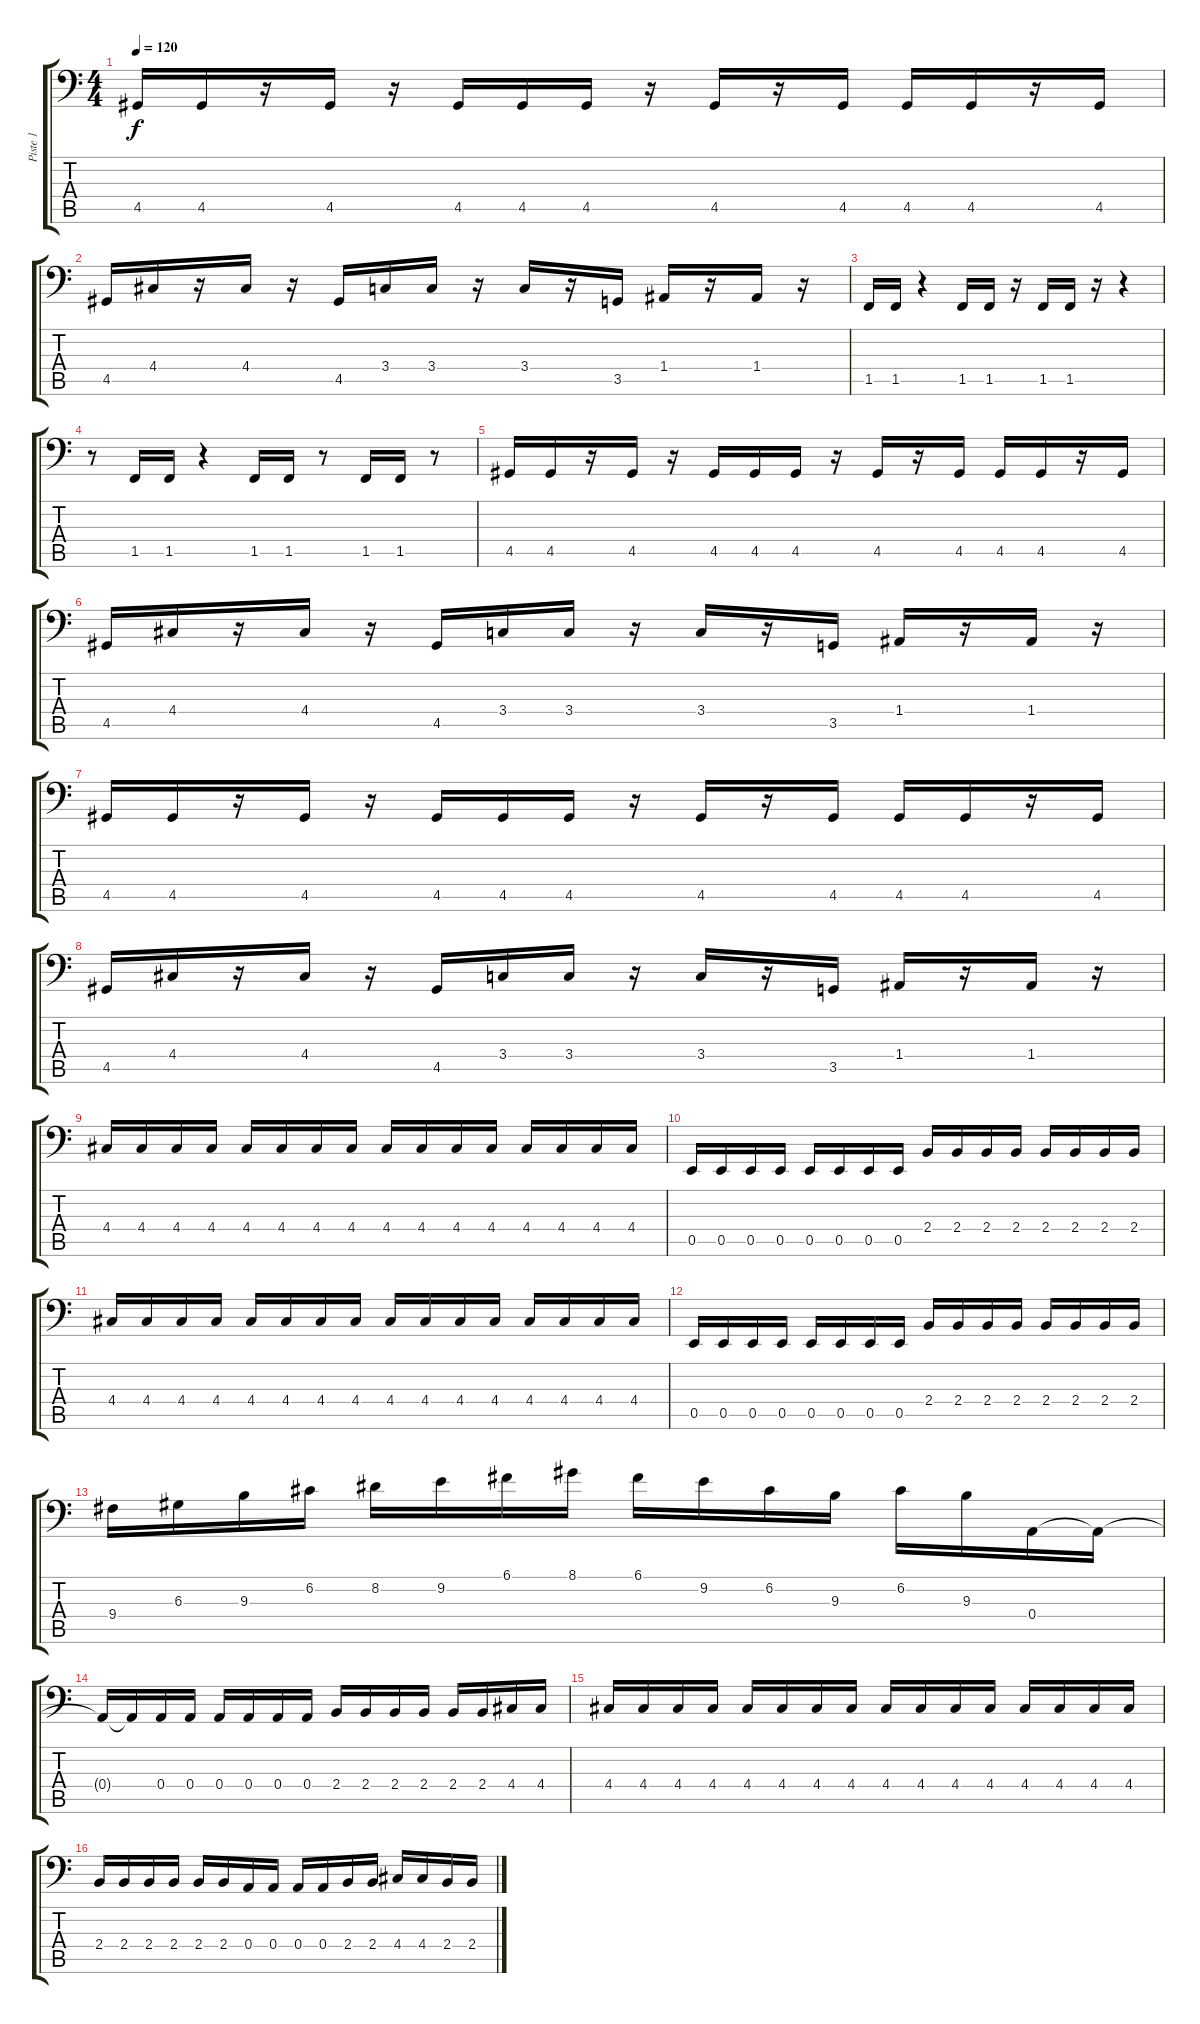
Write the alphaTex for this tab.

\track ("Piste 1" "Piste 1") {instrument electricbassfinger}
\staff {score tabs}
\tuning (C3 G2 D2 A1 E1 B0) {hide}
\ts (4 4)
\tempo 120
\clef f4
\ks c
4.5.16{dy f} 4.5.16 r.16 4.5.16 r.16 4.5.16 4.5.16 4.5.16 r.16 4.5.16 r.16 4.5.16 4.5.16 4.5.16 r.16 4.5.16 |
4.5.16 4.4.16 r.16 4.4.16 r.16 4.5.16 3.4.16 3.4.16 r.16 3.4.16 r.16 3.5.16 1.4.16 r.16 1.4.16 r.16 |
1.5.16 1.5.16 r.4 1.5.16 1.5.16 r.16 1.5.16 1.5.16 r.16 r.4 |
r.8 1.5.16 1.5.16 r.4 1.5.16 1.5.16 r.8 1.5.16 1.5.16 r.8 |
4.5.16 4.5.16 r.16 4.5.16 r.16 4.5.16 4.5.16 4.5.16 r.16 4.5.16 r.16 4.5.16 4.5.16 4.5.16 r.16 4.5.16 |
4.5.16 4.4.16 r.16 4.4.16 r.16 4.5.16 3.4.16 3.4.16 r.16 3.4.16 r.16 3.5.16 1.4.16 r.16 1.4.16 r.16 |
4.5.16 4.5.16 r.16 4.5.16 r.16 4.5.16 4.5.16 4.5.16 r.16 4.5.16 r.16 4.5.16 4.5.16 4.5.16 r.16 4.5.16 |
4.5.16 4.4.16 r.16 4.4.16 r.16 4.5.16 3.4.16 3.4.16 r.16 3.4.16 r.16 3.5.16 1.4.16 r.16 1.4.16 r.16 |
4.4.16 4.4.16 4.4.16 4.4.16 4.4.16 4.4.16 4.4.16 4.4.16 4.4.16 4.4.16 4.4.16 4.4.16 4.4.16 4.4.16 4.4.16 4.4.16 |
0.5.16 0.5.16 0.5.16 0.5.16 0.5.16 0.5.16 0.5.16 0.5.16 2.4.16 2.4.16 2.4.16 2.4.16 2.4.16 2.4.16 2.4.16 2.4.16 |
4.4.16 4.4.16 4.4.16 4.4.16 4.4.16 4.4.16 4.4.16 4.4.16 4.4.16 4.4.16 4.4.16 4.4.16 4.4.16 4.4.16 4.4.16 4.4.16 |
0.5.16 0.5.16 0.5.16 0.5.16 0.5.16 0.5.16 0.5.16 0.5.16 2.4.16 2.4.16 2.4.16 2.4.16 2.4.16 2.4.16 2.4.16 2.4.16 |
9.4.16 6.3.16 9.3.16 6.2.16 8.2.16 9.2.16 6.1.16 8.1.16 6.1.16 9.2.16 6.2.16 9.3.16 6.2.16 9.3.16 0.4.16 0.4{t}.16 |
0.4{t}.16 0.4{t}.16 0.4.16 0.4.16 0.4.16 0.4.16 0.4.16 0.4.16 2.4.16 2.4.16 2.4.16 2.4.16 2.4.16 2.4.16 4.4.16 4.4.16 |
4.4.16 4.4.16 4.4.16 4.4.16 4.4.16 4.4.16 4.4.16 4.4.16 4.4.16 4.4.16 4.4.16 4.4.16 4.4.16 4.4.16 4.4.16 4.4.16 |
2.4.16 2.4.16 2.4.16 2.4.16 2.4.16 2.4.16 0.4.16 0.4.16 0.4.16 0.4.16 2.4.16 2.4.16 4.4.16 4.4.16 2.4.16 2.4.16
